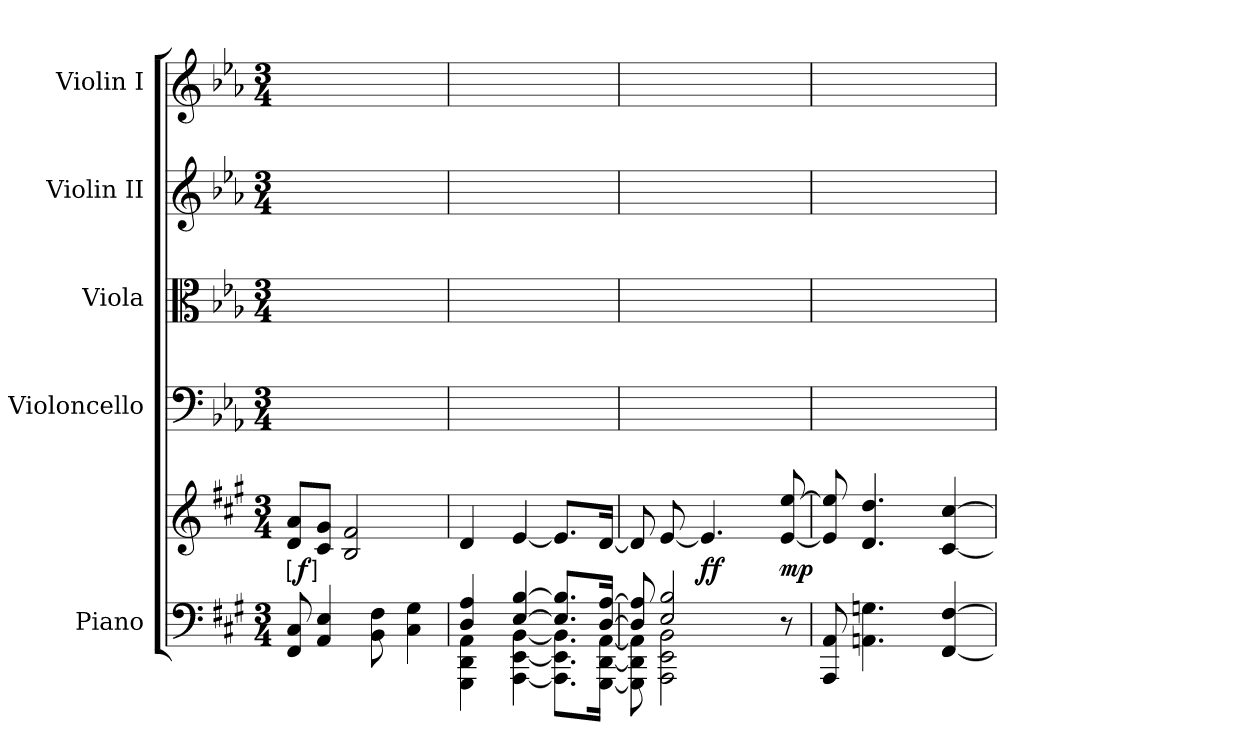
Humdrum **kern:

**kern	**kern	**dynam	**kern	**kern	**kern	**kern
*part5	*part5	*part5	*part4	*part3	*part2	*part1
*staff6	*staff5	*staff5/6	*staff4	*staff3	*staff2	*staff1
*I"Piano	*	*	*I"Violoncello	*I"Viola	*I"Violin II	*I"Violin I
*I'Pno	*	*	*I'Vc.	*I'Vla.	*I'Vln. II	*I'Vln. I
*clefF4	*clefG2	*	*clefF4	*clefC3	*clefG2	*clefG2
*k[f#c#g#]	*k[f#c#g#]	*	*k[b-e-a-]	*k[b-e-a-]	*k[b-e-a-]	*k[b-e-a-]
*A:	*A:	*	*E-:	*E-:	*E-:	*E-:
*M3/4	*M3/4	*	*M3/4	*M3/4	*M3/4	*M3/4
=1	=1	=1	=1	=1	=1	=1
!	!	!LO:DY:ed=brack	!	!	!	!
8FF# 8C#	8d 8aL	f	4ryy	4ryy	4ryy	4ryy
4AA 4E	8c# 8g#J	.	.	.	.	.
.	2B 2f#	.	8.ryy	8.ryy	8.ryy	8.ryy
8BB 8F#	.	.	.	.	.	.
.	.	.	16ryy	16ryy	16ryy	16ryy
4C# 4G#	.	.	4ryy	4ryy	4ryy	4ryy
=2	=2	=2	=2	=2	=2	=2
*^	*	*	*	*	*	*
4D 4A	4GGG# 4DD 4AA	4d	.	16ryy	16ryy	16ryy	16ryy
.	.	.	.	8.ryy	8.ryy	8.ryy	8.ryy
[4E [4B	[4AAA [4EE [4BB	[4e	.	4.ryy	4.ryy	4.ryy	4.ryy
8.E] 8.B]L	8.AAA] 8.EE] 8.BB]L	8.eL]	.	.	.	.	.
.	.	.	.	8ryy	8ryy	8ryy	8ryy
[16D [16AJk	[16GGG# [16DD [16AAJk	[16dJk	.	.	.	.	.
=3	=3	=3	=3	=3	=3	=3	=3
8D] 8A]	8GGG#] 8DD] 8AA]	8d]	.	4ryy	4ryy	4ryy	4ryy
2E 2B	2AAA 2EE 2BB	[8e	.	.	.	.	.
.	.	4.e]	ff	8.ryy	8.ryy	8.ryy	8.ryy
.	.	.	.	16ryy	16ryy	16ryy	16ryy
.	.	.	.	4ryy	4ryy	4ryy	4ryy
8r	8ryy	[8e [8ee	mp	.	.	.	.
*v	*v	*	*	*	*	*	*
=4	=4	=4	=4	=4	=4	=4
8AAA 8AA	8e] 8ee]	.	4ryy	4ryy	4ryy	4ryy
4.AAn 4.Gn	4.d 4.dd	.	.	.	.	.
.	.	.	8.ryy	8.ryy	8.ryy	8.ryy
.	.	.	16ryy	16ryy	16ryy	16ryy
[4FF# [4F#	[4c# [4cc#	.	8ryy	8ryy	8ryy	8ryy
.	.	.	8ryy	8ryy	8ryy	8ryy
=	=	=	=	=	=	=
*-	*-	*-	*-	*-	*-	*-
